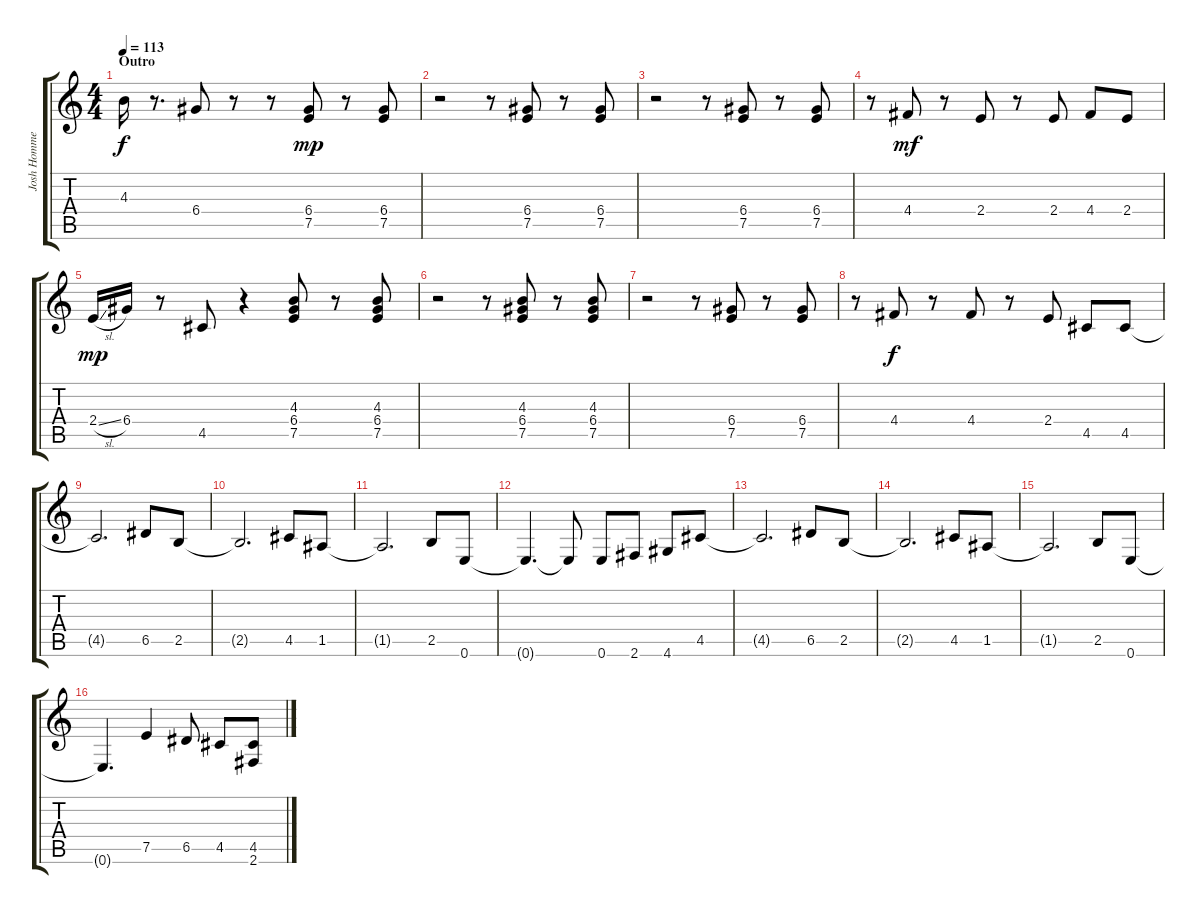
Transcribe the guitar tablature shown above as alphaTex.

\track ("Josh Homme" "Josh Homme") {instrument distortionguitar}
\staff {score tabs}
\tuning (E4 B3 G3 D3 A2 E2) {hide}
\ts (4 4)
\section ("" "Outro")
\tempo 113
\clef g2
\ks c
4.3.16{dy f volume 15} r.8{d} 6.4.8 r.8 r.8 (6.4 7.5).8{dy mp} r.8 (6.4 7.5).8 |
r.2 r.8 (6.4 7.5).8 r.8 (6.4 7.5).8 |
r.2 r.8 (6.4 7.5).8 r.8 (6.4 7.5).8 |
r.8 4.4.8{dy mf} r.8 2.4.8 r.8 2.4.8 4.4.8 2.4.8 |
2.4{sl}.16{dy mp} 6.4.16 r.8 4.5.8 r.4 (4.3 6.4 7.5).8 r.8 (4.3 6.4 7.5).8 |
r.2 r.8 (4.3 6.4 7.5).8 r.8 (4.3 6.4 7.5).8 |
r.2 r.8 (6.4 7.5).8 r.8 (6.4 7.5).8 |
r.8 4.4.8{dy f} r.8 4.4.8 r.8 2.4.8 4.5.8 4.5.8 |
4.5{t}.2{d volume 4} 6.5.8{volume 15} 2.5.8 |
2.5{t}.2{d volume 4} 4.5.8{volume 15} 1.5.8 |
1.5{t}.2{d volume 8} 2.5.8{volume 15} 0.6.8 |
0.6{t}.4{d volume 7} 0.6{t}.8{volume 15} 0.6.8 2.6.8 4.6.8 4.5.8 |
4.5{t}.2{d volume 4} 6.5.8{volume 15} 2.5.8 |
2.5{t}.2{d volume 4} 4.5.8{volume 15} 1.5.8 |
1.5{t}.2{d volume 8} 2.5.8{volume 15} 0.6.8 |
0.6{t}.4{d volume 7} 7.5.4{volume 15} 6.5.8 4.5.8 (4.5 2.6).8{volume 15}
